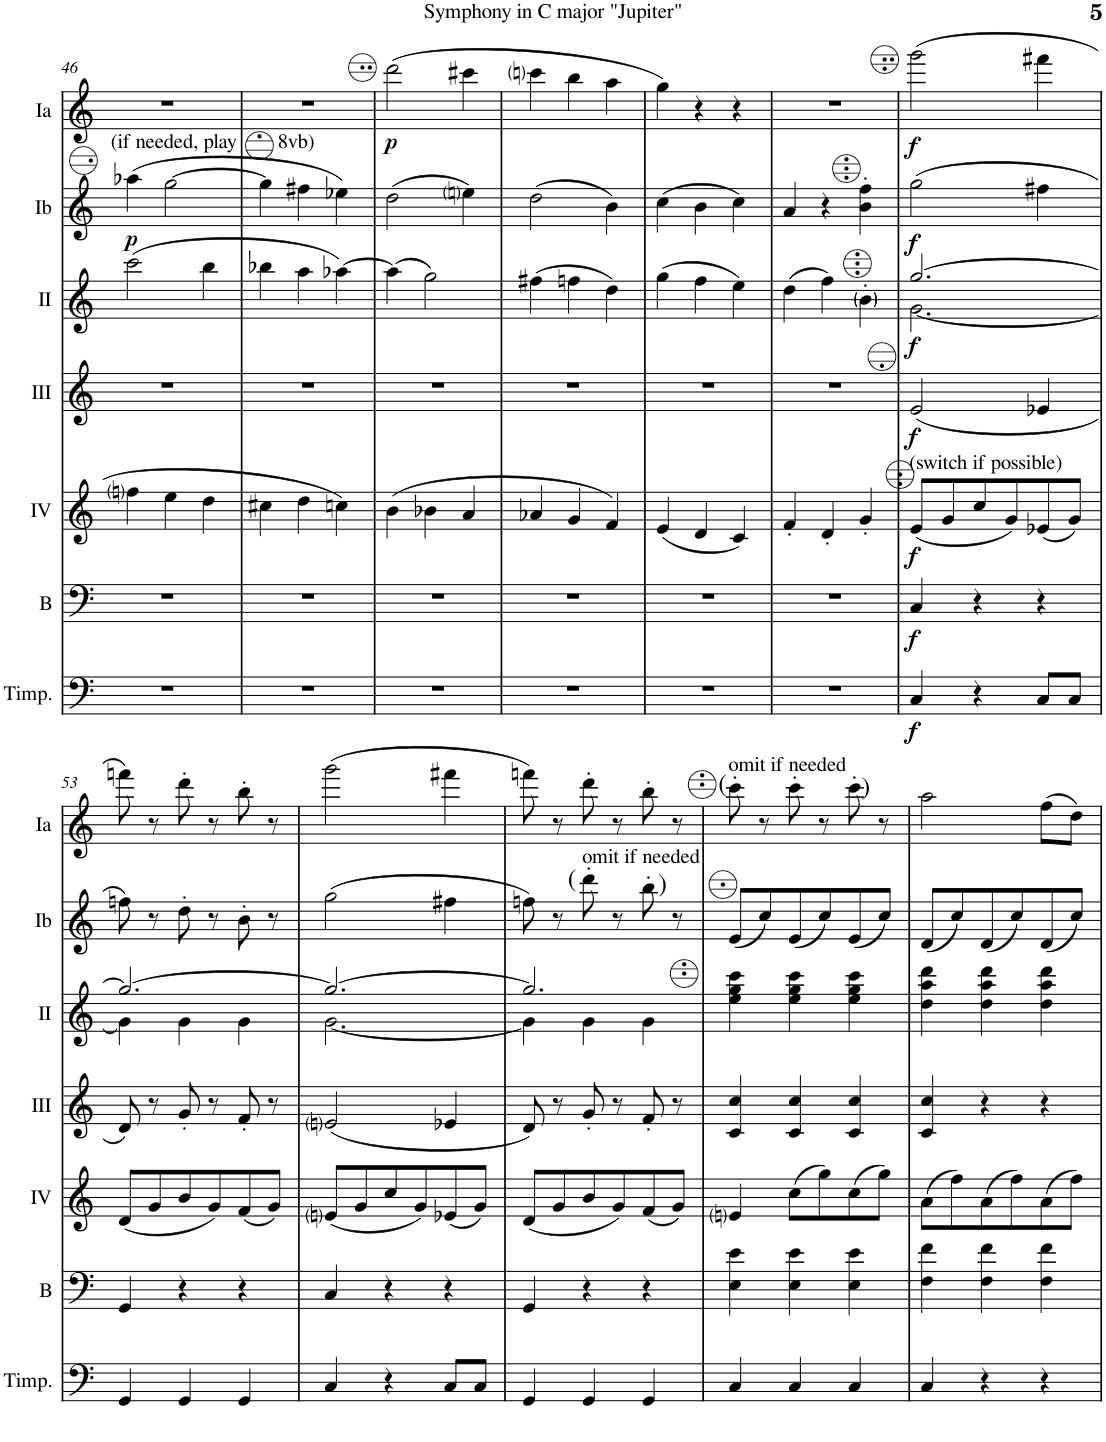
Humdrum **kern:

**kern	**dynam	**kern	**dynam	**kern	**dynam	**kern	**dynam	**kern	**dynam	**kern	**dynam	**kern	**dynam
*part7	*part7	*part6	*part6	*part5	*part5	*part4	*part4	*part3	*part3	*part2	*part2	*part1	*part1
*staff7	*staff7	*staff6	*staff6	*staff5	*staff5	*staff4	*staff4	*staff3	*staff3	*staff2	*staff2	*staff1	*staff1
*I"Timpani	*	*I"Bass	*	*I"Acc. 4	*	*I"Acc. 3	*	*I"Acc. 2	*	*I"Acc. 1b	*	*I"Acc. 1a	*
*I'Timp.	*	*I'B	*	*	*	*	*	*	*	*	*	*	*
!!LO:PB:g=z
*clefF4	*	*clefF4	*	*clefG2	*	*clefG2	*	*clefG2	*	*clefG2	*	*clefG2	*
*	*	*Trd7c12	*	*Trd7c12	*	*Trd7c12	*	*	*	*	*	*	*
*k[]	*	*k[]	*	*k[]	*	*k[]	*	*k[]	*	*k[]	*	*k[]	*
*M3/4	*	*M3/4	*	*M3/4	*	*M3/4	*	*M3/4	*	*M3/4	*	*M3/4	*
=46	=46	=46	=46	=46	=46	=46	=46	=46	=46	=46	=46	=46	=46
!	!	!	!	!	!	!	!	!	!	!LO:TX:a:t=(if needed, play        8vb)	!	!	!
!	!	!	!	!	!	!	!	!	!	!	!LO:DY:b	!	!
2.r	.	2.r	.	4ffni\	.	2.r	.	(2ccc\	.	(4aa-X\	p	2.r	.
.	.	.	.	4ee\	.	.	.	.	.	[2gg\	.	.	.
.	.	.	.	4dd\	.	.	.	4bb\	.	.	.	.	.
=47	=47	=47	=47	=47	=47	=47	=47	=47	=47	=47	=47	=47	=47
2.r	.	2.r	.	4cc#X\	.	2.r	.	4bb-X\	.	4gg\]	.	2.r	.
.	.	.	.	4dd\	.	.	.	4aa\	.	4ff#X\	.	.	.
.	.	.	.	4ccn\	.	.	.	[4aa-X\)	.	4ee-X\)	.	.	.
=48	=48	=48	=48	=48	=48	=48	=48	=48	=48	=48	=48	=48	=48
!	!	!	!	!	!	!	!	!	!	!	!	!	!LO:DY:b
2.r	.	2.r	.	(4b\	.	2.r	.	(4aa-\]	.	(2dd\	.	(2ddd\	p
.	.	.	.	4b-X\	.	.	.	2gg\)	.	.	.	.	.
.	.	.	.	4a/	.	.	.	.	.	4eeni\)	.	4ccc#X\	.
=49	=49	=49	=49	=49	=49	=49	=49	=49	=49	=49	=49	=49	=49
2.r	.	2.r	.	4a-X/	.	2.r	.	(4ff#X\	.	(2dd\	.	4cccni\	.
.	.	.	.	4g/	.	.	.	4ffn\	.	.	.	4bb\	.
.	.	.	.	4f/)	.	.	.	4dd\)	.	4b\)	.	4aa\	.
=50	=50	=50	=50	=50	=50	=50	=50	=50	=50	=50	=50	=50	=50
2.r	.	2.r	.	(4e/	.	2.r	.	(4gg\	.	(4cc\	.	4gg\)	.
.	.	.	.	4d/	.	.	.	4ff\	.	4b\	.	4r	.
.	.	.	.	4c/)	.	.	.	4ee\)	.	4cc\)	.	4r	.
=51	=51	=51	=51	=51	=51	=51	=51	=51	=51	=51	=51	=51	=51
2.r	.	2.r	.	4f'/	.	2.r	.	(4dd\	.	4a/	.	2.r	.
.	.	.	.	4d'/	.	.	.	4ff\)	.	4r	.	.	.
.	.	.	.	4g'/	.	.	.	4B'\	.	4B\' 4f\'	.	.	.
=52	=52	=52	=52	=52	=52	=52	=52	=52	=52	=52	=52	=52	=52
*	*	*	*	*	*	*	*	*^	*	*	*	*	*
!	!	!	!	!LO:TX:a:t=(switch if possible)	!	!	!	!	!	!	!	!	!	!
!	!LO:DY:b	!	!LO:DY:b	!	!LO:DY:b	!	!LO:DY:b	!	!	!LO:DY:b	!	!LO:DY:b	!	!LO:DY:b
4C/	f	4C/	f	(8e/L	f	(2e/	f	[2.g/	[2.G\	f	(2g\	f	(2gg\	f
.	.	.	.	8g/	.	.	.	.	.	.	.	.	.	.
4r	.	4r	.	8cc/	.	.	.	.	.	.	.	.	.	.
.	.	.	.	8g/)	.	.	.	.	.	.	.	.	.	.
8C/L	.	4r	.	(8e-X/	.	4e-X/	.	.	.	.	4f#X\	.	4ff#X\	.
8C/J	.	.	.	8g/J)	.	.	.	.	.	.	.	.	.	.
!!LO:LB:g=z
=53	=53	=53	=53	=53	=53	=53	=53	=53	=53	=53	=53	=53	=53	=53
4GG/	.	4GG/	.	(8d/L	.	8d/)	.	2.g/_	4G\]	.	8fn\)	.	8ffn\)	.
.	.	.	.	8g/	.	8r	.	.	.	.	8r	.	8r	.
4GG/	.	4r	.	8b/	.	8g'/	.	.	4G\	.	8d'\	.	8dd'\	.
.	.	.	.	8g/)	.	8r	.	.	.	.	8r	.	8r	.
4GG/	.	4r	.	(8f/	.	8f'/	.	.	4G\	.	8B'\	.	8b'\	.
.	.	.	.	8g/J)	.	8r	.	.	.	.	8r	.	8r	.
=54	=54	=54	=54	=54	=54	=54	=54	=54	=54	=54	=54	=54	=54	=54
4C/	.	4C/	.	(8eni/L	.	(2eni/	.	2.g/_	[2.G\	.	(2g\	.	(2gg\	.
.	.	.	.	8g/	.	.	.	.	.	.	.	.	.	.
4r	.	4r	.	8cc/	.	.	.	.	.	.	.	.	.	.
.	.	.	.	8g/)	.	.	.	.	.	.	.	.	.	.
8C/L	.	4r	.	(8e-X/	.	4e-X/	.	.	.	.	4f#X\	.	4ff#X\	.
8C/J	.	.	.	8g/J)	.	.	.	.	.	.	.	.	.	.
=55	=55	=55	=55	=55	=55	=55	=55	=55	=55	=55	=55	=55	=55	=55
4GG/	.	4GG/	.	(8d/L	.	8d/)	.	2.g/]	4G\]	.	8fn\)	.	8ffn\)	.
.	.	.	.	8g/	.	8r	.	.	.	.	8r	.	8r	.
!	!	!	!	!	!	!	!	!	!	!	!LO:TX:a:t=(	!	!	!
!	!	!	!	!	!	!	!	!	!	!	!LO:TX:a:t=omit if needed	!	!	!
4GG/	.	4r	.	8b/	.	8g'/	.	.	4G\	.	8dd'\	.	8dd'\	.
.	.	.	.	8g/)	.	8r	.	.	.	.	8r	.	8r	.
!	!	!	!	!	!	!	!	!	!	!	!LO:TX:a:t=)	!	!	!
4GG/	.	4r	.	(8f/	.	8f'/	.	.	4G\	.	8b'\	.	8b'\	.
.	.	.	.	8g/J)	.	8r	.	.	.	.	8r	.	8r	.
*	*	*	*	*	*	*	*	*v	*v	*	*	*	*	*
=56	=56	=56	=56	=56	=56	=56	=56	=56	=56	=56	=56	=56	=56
!	!	!	!	!	!	!	!	!	!	!	!	!LO:TX:a:t=(	!
!	!	!	!	!	!	!	!	!	!	!	!	!LO:TX:a:t=omit if needed	!
4C/	.	4E\ 4e\	.	4eni/	.	4c/ 4cc/	.	4ee\ 4gg\ 4ccc\	.	(8e/L	.	8ccc'\	.
.	.	.	.	.	.	.	.	.	.	8cc/)	.	8r	.
4C/	.	4E\ 4e\	.	(8cc\L	.	4c/ 4cc/	.	4ee\ 4gg\ 4ccc\	.	(8e/	.	8ccc'\	.
.	.	.	.	8gg\)	.	.	.	.	.	8cc/)	.	8r	.
!	!	!	!	!	!	!	!	!	!	!	!	!LO:TX:a:t=)	!
4C/	.	4E\ 4e\	.	(8cc\	.	4c/ 4cc/	.	4ee\ 4gg\ 4ccc\	.	(8e/	.	8ccc'\	.
.	.	.	.	8gg\J)	.	.	.	.	.	8cc/J)	.	8r	.
=57	=57	=57	=57	=57	=57	=57	=57	=57	=57	=57	=57	=57	=57
4C/	.	4F\ 4f\	.	(8a\L	.	4c/ 4cc/	.	4dd\ 4aa\ 4ddd\	.	(8d/L	.	2aa\	.
.	.	.	.	8ff\)	.	.	.	.	.	8cc/)	.	.	.
4r	.	4F\ 4f\	.	(8a\	.	4r	.	4dd\ 4aa\ 4ddd\	.	(8d/	.	.	.
.	.	.	.	8ff\)	.	.	.	.	.	8cc/)	.	.	.
4r	.	4F\ 4f\	.	(8a\	.	4r	.	4dd\ 4aa\ 4ddd\	.	(8d/	.	(8ff\L	.
.	.	.	.	8ff\J)	.	.	.	.	.	8cc/J)	.	8dd\J)	.
=	=	=	=	=	=	=	=	=	=	=	=	=	=
*-	*-	*-	*-	*-	*-	*-	*-	*-	*-	*-	*-	*-	*-
